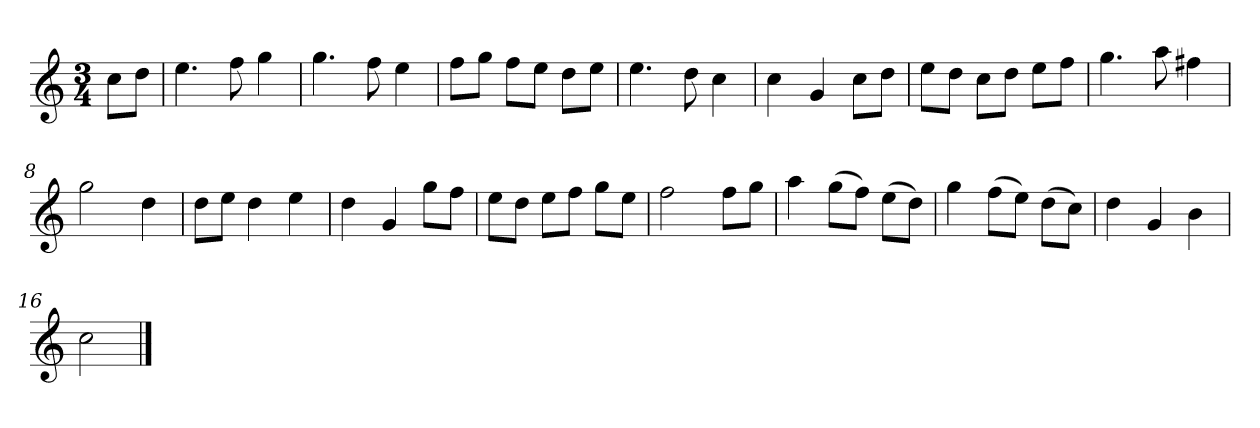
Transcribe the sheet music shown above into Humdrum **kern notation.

**kern
*part1
*staff1
*k[]
*M3/4
*MM120
=
8ccL
8ddJ
=1
4.ee
8ff
4gg
=2
4.gg
8ff
4ee
=3
8ffL
8ggJ
8ffL
8eeJ
8ddL
8eeJ
=4
4.ee
8dd
4cc
=5
4cc
4g
8ccL
8ddJ
=6
8eeL
8ddJ
8ccL
8ddJ
8eeL
8ffJ
=7
4.gg
8aa
4ff#X
=8
2gg
4dd
=9
8ddL
8eeJ
4dd
4ee
=10
4dd
4g
8ggL
8ffJ
=11
8eeL
8ddJ
8eeL
8ffJ
8ggL
8eeJ
=12
2ff
8ffL
8ggJ
=13
4aa
(8ggL
8ffJ)
(8eeL
8ddJ)
=14
4gg
(8ffL
8eeJ)
(8ddL
8ccJ)
=15
4dd
4g
4b
=16
2cc
==
*-
